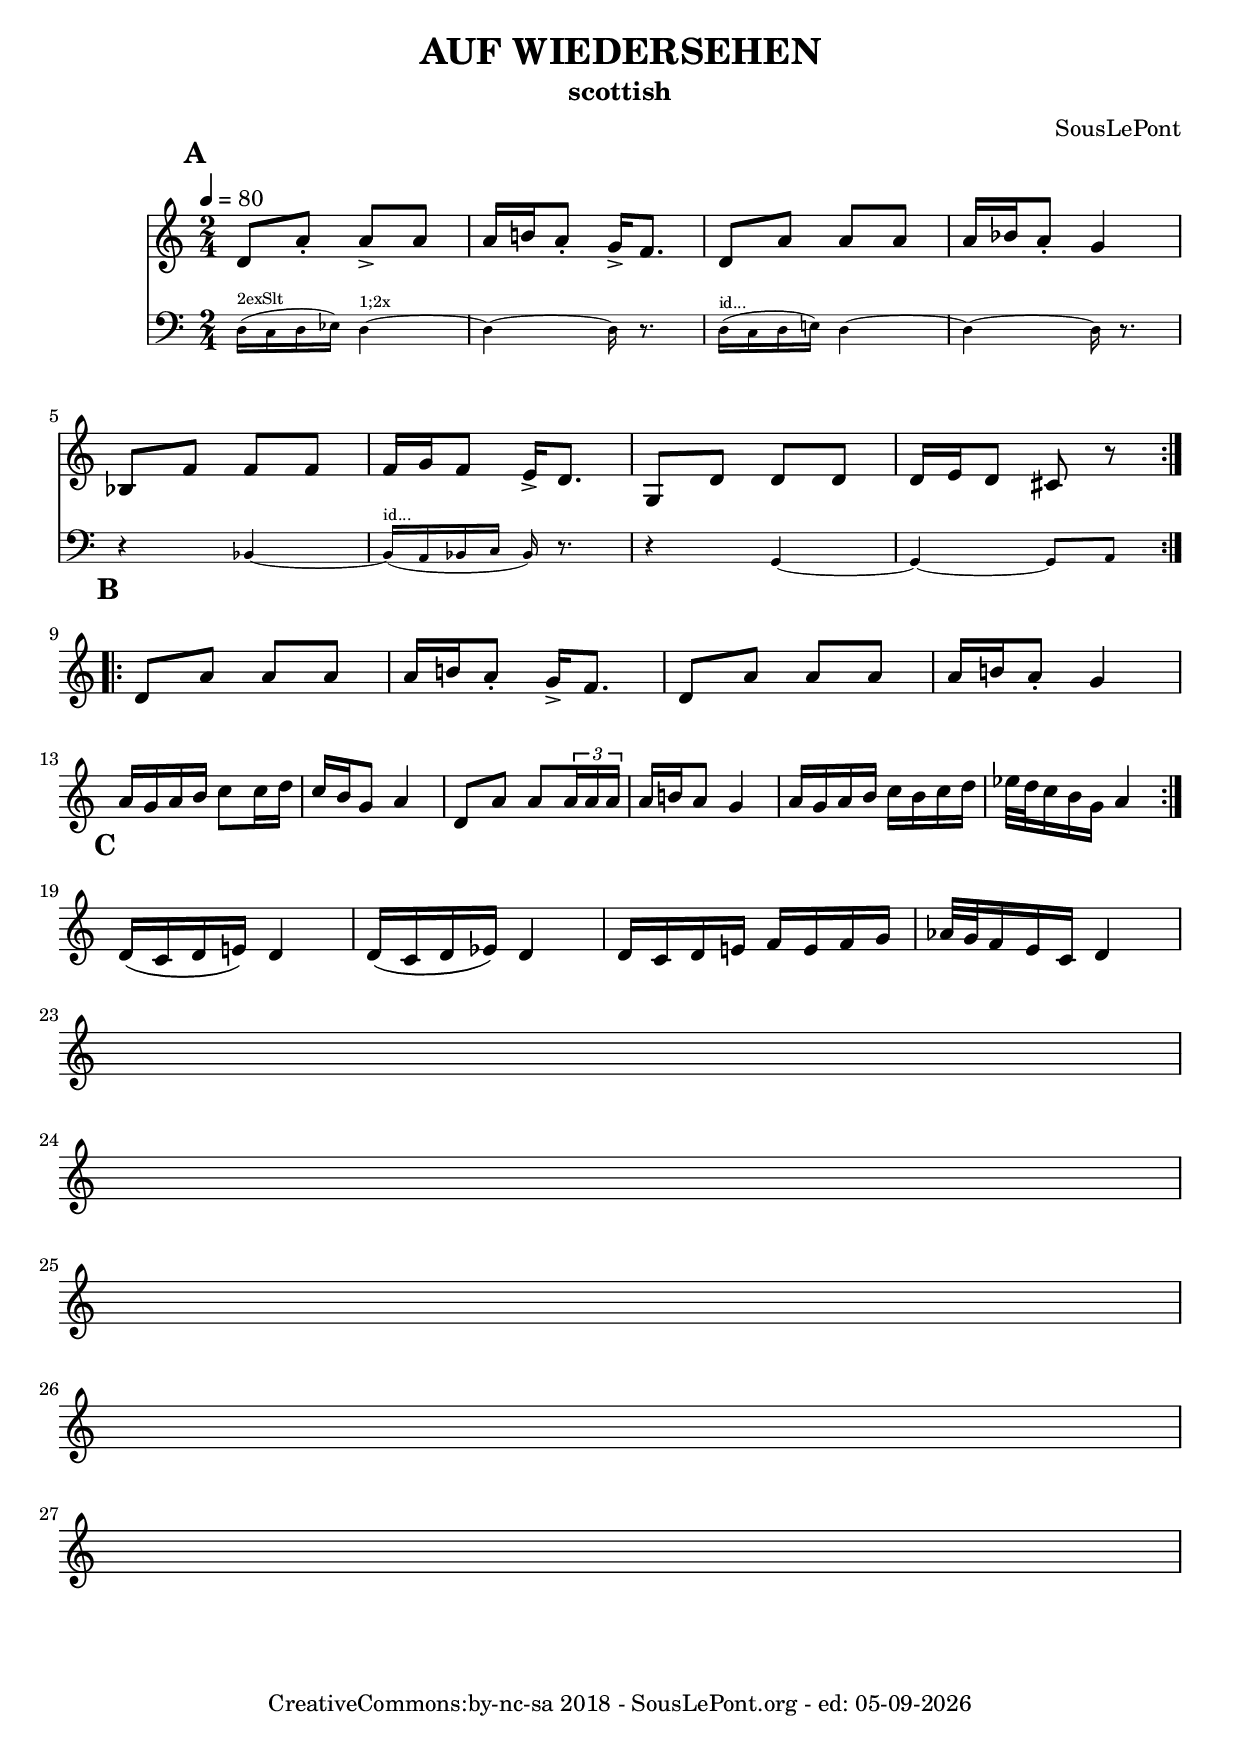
\version "2.10.0"
#(set-default-paper-size "a4")
#(set-global-staff-size 20)

\header{
	title = "AUF WIEDERSEHEN"
	subtitle = "scottish"
	composer = "SousLePont"
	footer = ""
        date = # ( strftime "%d-%m-%Y" ( localtime ( current-time ) ) )
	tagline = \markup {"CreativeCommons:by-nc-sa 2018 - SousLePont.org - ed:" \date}
	dedication = ""
}
%Décommente la ligne suivante pour gagner de la place
%\paper {between-system-space = 1.0\cm between-system-padding = 1 ragged-bottom=##f ragged-last-bottom=##f }
pipeSymbol = {\bar ":|:" \break \mark \default}

harmonies = { \chords {
}}
melodie   = \relative c'' { 
\time 2/4
\tempo 4 = 80
\mark \default
\repeat volta 2 {
d,8 a'-. a-> a a16 b! a8-. g16-> f8.
d8 a' a a a16 bes a8-. g4 \break
bes,8 f' f f f16 g f8 e16-> d8.
g,8 d' d d d16 e d8 cis r
}
\mark \default \break
\repeat volta 2 {
d8 a' a a a16 b! a8-. g16-> f8.
d8 a' a a a16 b! a8-. g4 \break
a16 g a b c8  c16 d c b g8 a4
d,8 a' a \times 2/3{a16 a a} a16 b! a8 g4
a16 g a b c b c d es32 d c16 b g a4 
}
\mark \default \break
d,16 (c d e!)  d4 d16 (c d es) d4 
d16 c d e! f e f g as32 g f16 e c d4 

\break s2 \break s2 \break  s2 \break  s2 \break  s2 \break
}
droite    = \transpose c c { 

}
gauche    = \relative c { 
d16^"2exSlt" (c d es) d4^"1;2x"~d4~d16 r8.
d16^"id..." (c d e!)  d4~d4~d16 r8.
r4 bes~bes16^"id..." (a bes c bes) r8.
r4 g4~g4~g8 a8
}

\score {
  <<
	\new ChordNames \harmonies	%grave les accords au dessus 	
	\new Staff = "" { \clef "treble" \override Score.RehearsalMark #'padding = #5 \set Score.markFormatter = #format-mark-circle-letters \set Score.skipBars = ##t \melodie }

%	\new PianoStaff = "" <<
%       \new Staff = "droite" \with {\override StaffSymbol #'staff-space = #(magstep -3)\override StaffSymbol #'thickness = #(magstep -3)}  {\set fontSize = #-3 \droite }
       \new Staff = "gauche" \with {\override StaffSymbol #'staff-space = #(magstep -3)\override StaffSymbol #'thickness = #(magstep -3)}  {\set fontSize = #-3 \clef bass \gauche }
%       >>
  >>    
  \midi {
    }
  \layout {}
}

